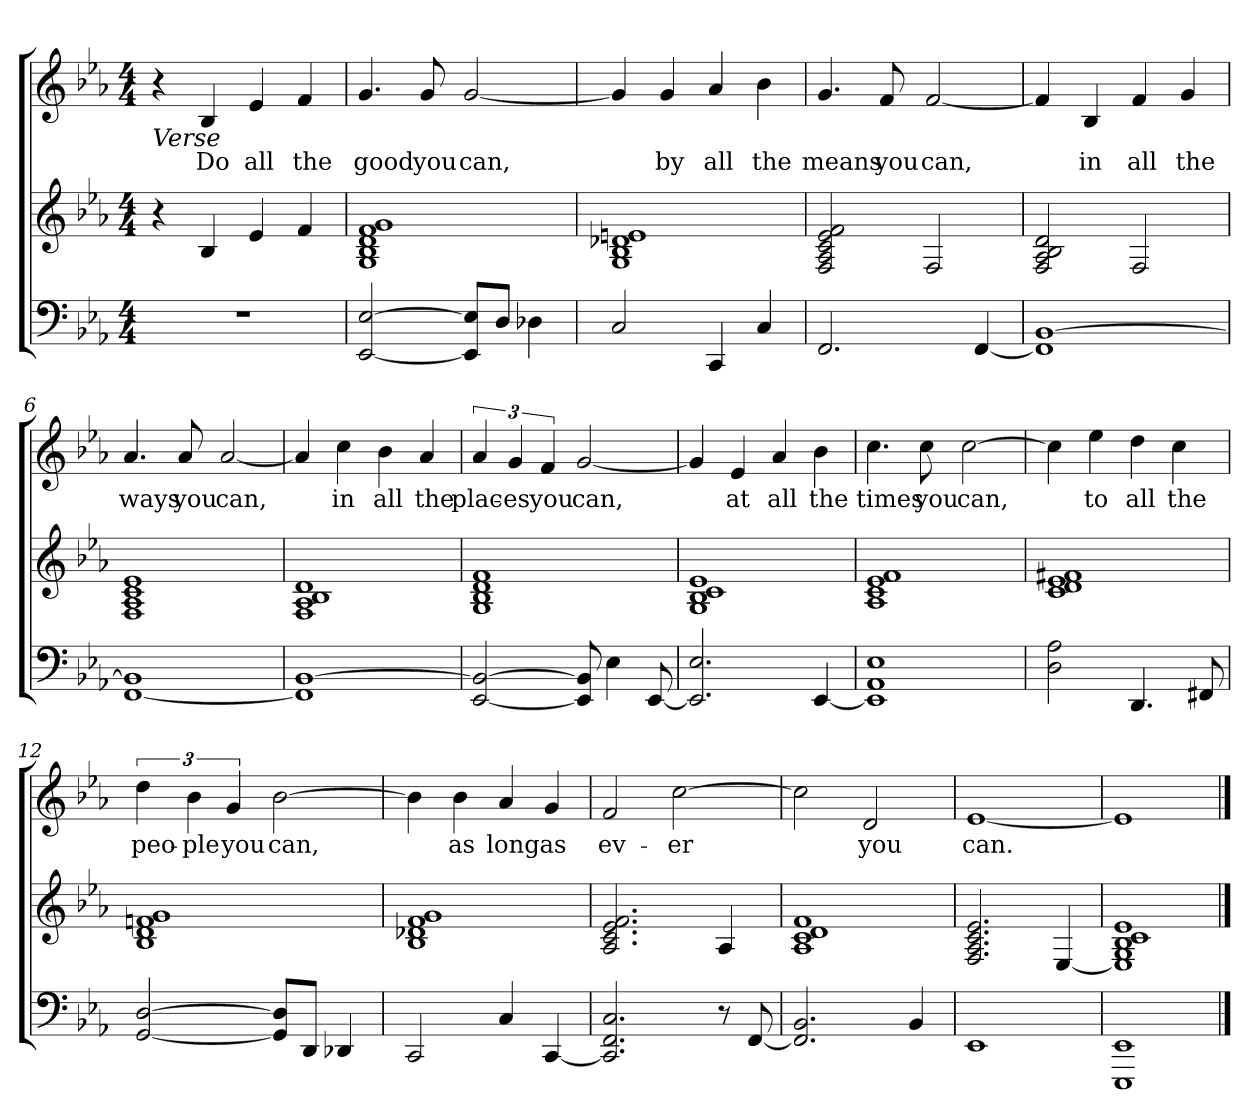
**kern	**kern	**kern	**text
*part2	*part2	*part1	*part1
*staff3	*staff2	*staff1	*staff1
*clefF4	*clefG2	*clefG2	*
*k[b-e-a-]	*k[b-e-a-]	*k[b-e-a-]	*
*M4/4	*M4/4	*M4/4	*
=1	=1	=1	=1
!	!	!LO:TX:b:i:t=Verse	!
1r	4r	4r	.
!	!	!	!LO:LY:b
.	4B-/	4B-/	Do
!	!	!	!LO:LY:b
.	4e-/	4e-/	all
!	!	!	!LO:LY:b
.	4f/	4f/	the
=2	=2	=2	=2
!	!	!	!LO:LY:b
[2EE-/ [2E-/	1G 1B- 1d 1f 1g	4.g/	good
!	!	!	!LO:LY:b
.	.	8g/	you
!	!	!	!LO:LY:b
8EE-/] 8E-/]L	.	[2g/	can,
8D/J	.	.	.
4D-X\	.	.	.
!!LO:LB:g=z
=3	=3	=3	=3
2C/	1G 1B- 1d-X 1en	4g/]	.
!	!	!	!LO:LY:b
.	.	4g/	by
!	!	!	!LO:LY:b
4CC/	.	4a-/	all
!	!	!	!LO:LY:b
4C/	.	4b-\	the
=4	=4	=4	=4
!	!	!	!LO:LY:b
2.FF/	2F/ 2A-/ 2c/ 2e-/ 2f/	4.g/	means
!	!	!	!LO:LY:b
.	.	8f/	you
!	!	!	!LO:LY:b
.	2F/	[2f/	can,
[4FF/	.	.	.
!!LO:LB:g=z
=5	=5	=5	=5
1FF] [1BB-	2F/ 2A-/ 2B-/ 2d/	4f/]	.
!	!	!	!LO:LY:b
.	.	4B-/	in
!	!	!	!LO:LY:b
.	2F/	4f/	all
!	!	!	!LO:LY:b
.	.	4g/	the
=6	=6	=6	=6
!	!	!	!LO:LY:b
[1FF 1BB-]	1F 1A- 1c 1e-	4.a-/	ways
!	!	!	!LO:LY:b
.	.	8a-/	you
!	!	!	!LO:LY:b
.	.	[2a-/	can,
!!LO:LB:g=z
=7	=7	=7	=7
1FF] [1BB-	1F 1A- 1B- 1d	4a-/]	.
!	!	!	!LO:LY:b
.	.	4cc\	in
!	!	!	!LO:LY:b
.	.	4b-\	all
!	!	!	!LO:LY:b
.	.	4a-/	the
=8	=8	=8	=8
!	!	!	!LO:LY:b
[2EE-/ 2BB-/_	1G 1B- 1d 1f	6a-/	plac-
!	!	!	!LO:LY:b
.	.	6g/	-es
!	!	!	!LO:LY:b
.	.	6f/	you
!	!	!	!LO:LY:b
8EE-/] 8BB-/]	.	[2g/	can,
4E-\	.	.	.
[8EE-/	.	.	.
!!LO:LB:g=z
=9	=9	=9	=9
2.EE-/] 2.E-/	1G 1B- 1c 1e-	4g/]	.
!	!	!	!LO:LY:b
.	.	4e-/	at
!	!	!	!LO:LY:b
.	.	4a-/	all
!	!	!	!LO:LY:b
[4EE-/	.	4b-\	the
=10	=10	=10	=10
!	!	!	!LO:LY:b
1EE-] 1AA- 1E-	1A- 1c 1e- 1f	4.cc\	times
!	!	!	!LO:LY:b
.	.	8cc\	you
!	!	!	!LO:LY:b
.	.	[2cc\	can,
!!LO:LB:g=z
=11	=11	=11	=11
2D\ 2A-\	1c 1d 1e- 1f#X	4cc\]	.
!	!	!	!LO:LY:b
.	.	4ee-\	to
!	!	!	!LO:LY:b
4.DD/	.	4dd\	all
!	!	!	!LO:LY:b
.	.	4cc\	the
8FF#X/	.	.	.
=12	=12	=12	=12
!	!	!	!LO:LY:b
[2GG/ [2D/	1B- 1d 1fni 1g	6dd\	peo-
!	!	!	!LO:LY:b
.	.	6b-\	-ple
!	!	!	!LO:LY:b
.	.	6g/	you
!	!	!	!LO:LY:b
8GG/] 8D/]L	.	[2b-\	can,
8DD/J	.	.	.
4DD-X/	.	.	.
!!LO:LB:g=z
=13	=13	=13	=13
2CC/	1B- 1d-X 1f 1g	4b-\]	.
!	!	!	!LO:LY:b
.	.	4b-\	as
!	!	!	!LO:LY:b
4C/	.	4a-/	long
!	!	!	!LO:LY:b
[4CC/	.	4g/	as
=14	=14	=14	=14
!	!	!	!LO:LY:b
2.CC/] 2.FF/ 2.C/	2.A-/ 2.c/ 2.e-/ 2.f/	2f/	ev-
!	!	!	!LO:LY:b
.	.	[2cc\	-er
8r	4A-/	.	.
[8FF/	.	.	.
=15	=15	=15	=15
2.FF/] 2.BB-/	1A- 1c 1d 1f	2cc\]	.
!	!	!	!LO:LY:b
.	.	2d/	you
4BB-/	.	.	.
=16	=16	=16	=16
!	!	!	!LO:LY:b
1EE-	2.F/ 2.A-/ 2.c/ 2.e-/	[1e-	can.
.	[4E-/	.	.
=17	=17	=17	=17
1EEE- 1EE-	1E-] 1G 1B- 1c 1e-	1e-]	.
==	==	==	==
*-	*-	*-	*-
